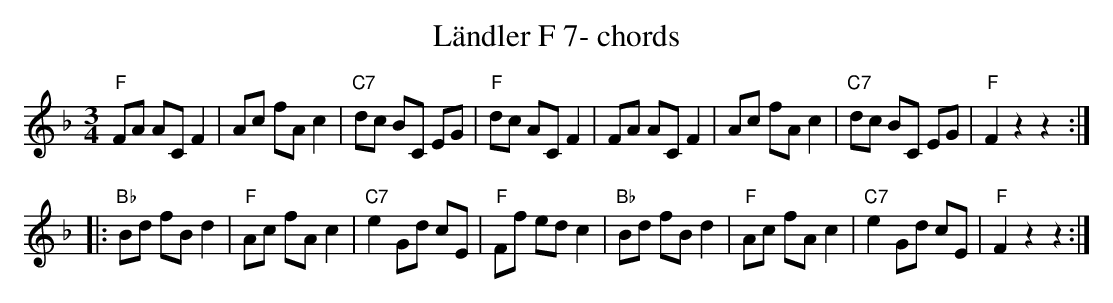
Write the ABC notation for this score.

X:1
T:Ländler F 7- chords
M:3/4
L:1/8
K:Fmaj%%MIDI gchordon
"F"FA AC F2 | Ac fA c2 | "C7"dc BC EG | "F"dc AC F2 | FA AC F2 | Ac fA c2 | "C7"dc BC EG | "F"F2z2z2 ::
"Bb"Bd fB d2 | "F"Ac fA c2 | "C7"e2 Gd cE | "F"Ff ed c2 | "Bb"Bd fB d2 | "F"Ac fA c2 | "C7"e2 Gd cE | "F"F2z2z2 :|
